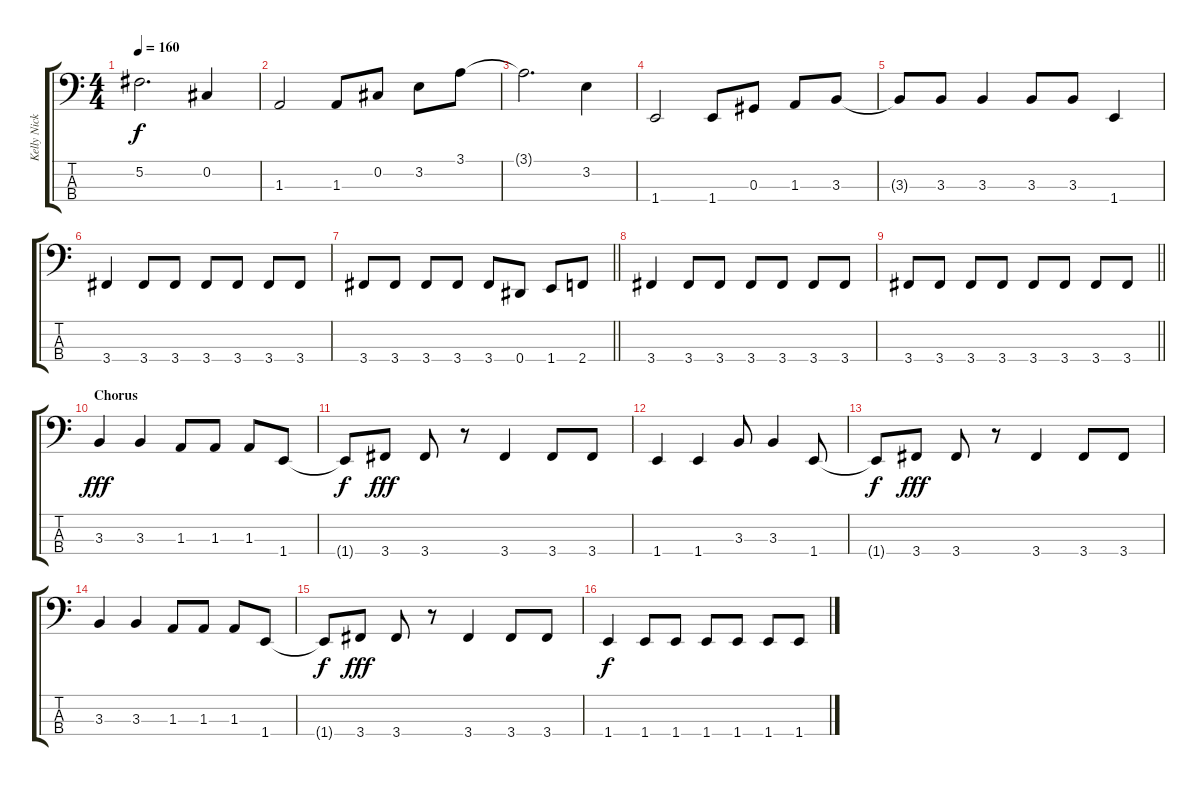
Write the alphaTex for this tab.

\track ("Kelly Nickels" "Kelly Nick") {instrument electricbasspick}
\staff {score tabs}
\tuning (Gb2 Db2 Ab1 Eb1) {hide}
\ts (4 4)
\tempo 160
\clef f4
\ks c
5.2{t}.2{d dy f} 0.2.4 |
1.3.2 1.3.8 0.2.8 3.2.8 3.1.8 |
3.1{t}.2{d} 3.2.4 |
1.4.2 1.4.8 0.3.8 1.3.8 3.3.8 |
3.3{t}.8 3.3.8 3.3.4 3.3.8 3.3.8 1.4.4 |
3.4.4 3.4.8 3.4.8 3.4.8 3.4.8 3.4.8 3.4.8 |
\barLineRight lightlight
3.4.8 3.4.8 3.4.8 3.4.8 3.4.8 0.4.8 1.4.8 2.4.8 |
3.4.4 3.4.8 3.4.8 3.4.8 3.4.8 3.4.8 3.4.8 |
\barLineRight lightlight
3.4.8 3.4.8 3.4.8 3.4.8 3.4.8 3.4.8 3.4.8 3.4.8 |
\section ("" "Chorus")
3.3.4{dy fff} 3.3.4 1.3.8 1.3.8 1.3.8 1.4.8 |
1.4{t}.8{dy f} 3.4.8{dy fff} 3.4.8 r.8 3.4.4 3.4.8 3.4.8 |
1.4.4 1.4.4 3.3.8 3.3.4 1.4.8 |
1.4{t}.8{dy f} 3.4.8{dy fff} 3.4.8 r.8 3.4.4 3.4.8 3.4.8 |
3.3.4 3.3.4 1.3.8 1.3.8 1.3.8 1.4.8 |
1.4{t}.8{dy f} 3.4.8{dy fff} 3.4.8 r.8 3.4.4 3.4.8 3.4.8 |
1.4.4{dy f} 1.4.8 1.4.8 1.4.8 1.4.8 1.4.8 1.4.8
